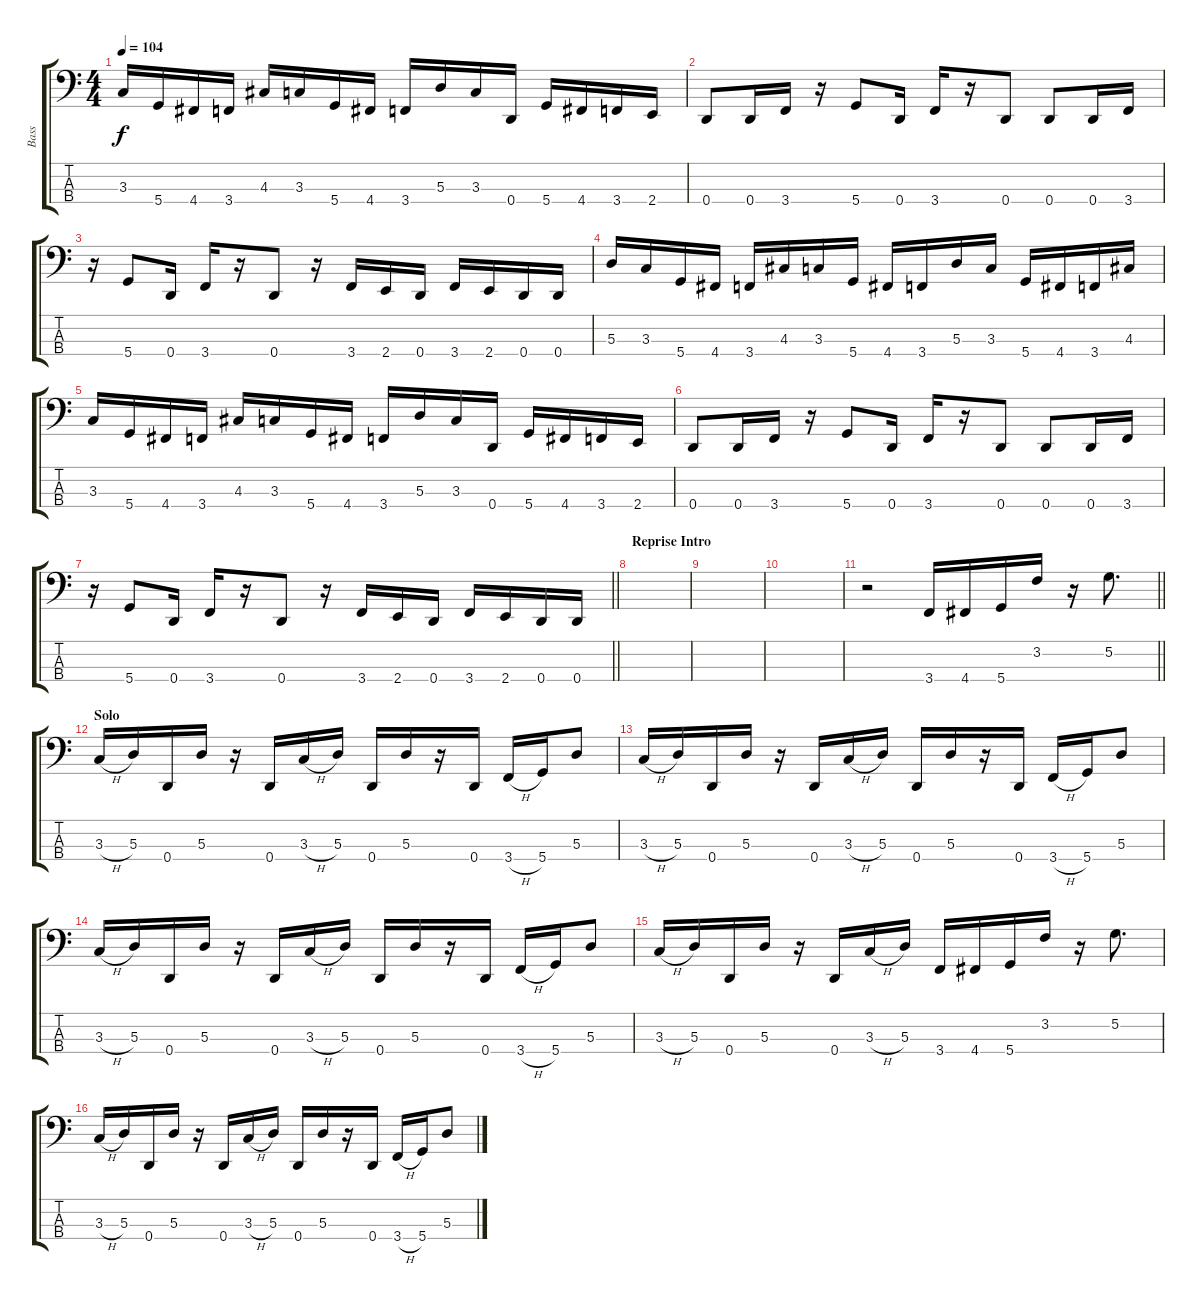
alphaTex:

\track ("Bass" "Bass") {instrument electricbasspick}
\staff {score tabs}
\tuning (G2 D2 A1 D1) {hide}
\ts (4 4)
\tempo 104
\clef f4
\ks c
3.3.16{dy f} 5.4.16 4.4.16 3.4.16 4.3.16 3.3.16 5.4.16 4.4.16 3.4.16 5.3.16 3.3.16 0.4.16 5.4.16 4.4.16 3.4.16 2.4.16 |
0.4.8 0.4.16 3.4.16 r.16 5.4.8 0.4.16 3.4.16 r.16 0.4.8 0.4.8 0.4.16 3.4.16 |
r.16 5.4.8 0.4.16 3.4.16 r.16 0.4.8 r.16 3.4.16 2.4.16 0.4.16 3.4.16 2.4.16 0.4.16 0.4.16 |
5.3.16 3.3.16 5.4.16 4.4.16 3.4.16 4.3.16 3.3.16 5.4.16 4.4.16 3.4.16 5.3.16 3.3.16 5.4.16 4.4.16 3.4.16 4.3.16 |
3.3.16 5.4.16 4.4.16 3.4.16 4.3.16 3.3.16 5.4.16 4.4.16 3.4.16 5.3.16 3.3.16 0.4.16 5.4.16 4.4.16 3.4.16 2.4.16 |
0.4.8 0.4.16 3.4.16 r.16 5.4.8 0.4.16 3.4.16 r.16 0.4.8 0.4.8 0.4.16 3.4.16 |
\barLineRight lightlight
r.16 5.4.8 0.4.16 3.4.16 r.16 0.4.8 r.16 3.4.16 2.4.16 0.4.16 3.4.16 2.4.16 0.4.16 0.4.16 |
\section ("" "Reprise Intro")
|
|
|
\barLineRight lightlight
r.2 3.4.16 4.4.16 5.4.16 3.2.16 r.16 5.2.8{d} |
\section ("" "Solo")
3.3{h}.16 5.3.16 0.4.16 5.3.16 r.16 0.4.16 3.3{h}.16 5.3.16 0.4.16 5.3.16 r.16 0.4.16 3.4{h}.16 5.4.16 5.3.8 |
3.3{h}.16 5.3.16 0.4.16 5.3.16 r.16 0.4.16 3.3{h}.16 5.3.16 0.4.16 5.3.16 r.16 0.4.16 3.4{h}.16 5.4.16 5.3.8 |
3.3{h}.16 5.3.16 0.4.16 5.3.16 r.16 0.4.16 3.3{h}.16 5.3.16 0.4.16 5.3.16 r.16 0.4.16 3.4{h}.16 5.4.16 5.3.8 |
3.3{h}.16 5.3.16 0.4.16 5.3.16 r.16 0.4.16 3.3{h}.16 5.3.16 3.4.16 4.4.16 5.4.16 3.2.16 r.16 5.2.8{d} |
3.3{h}.16 5.3.16 0.4.16 5.3.16 r.16 0.4.16 3.3{h}.16 5.3.16 0.4.16 5.3.16 r.16 0.4.16 3.4{h}.16 5.4.16 5.3.8
